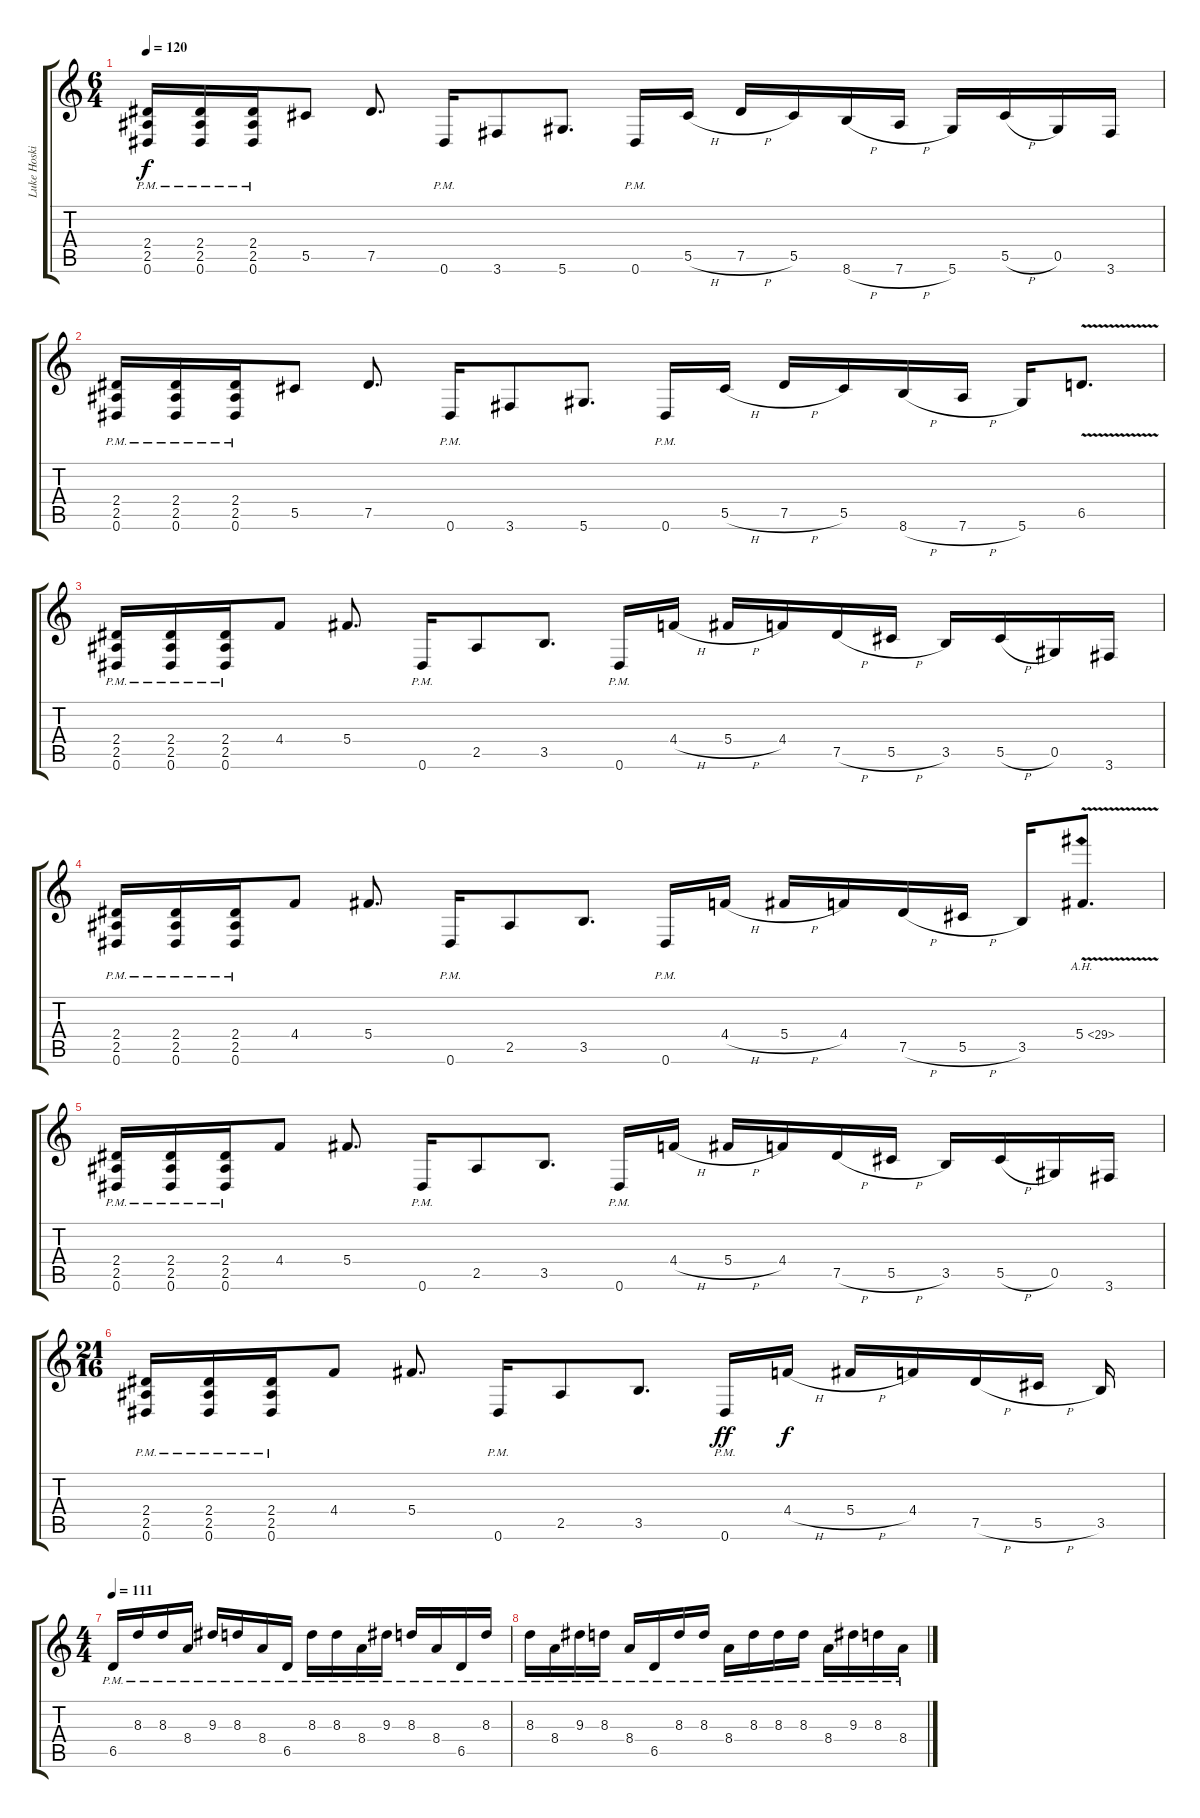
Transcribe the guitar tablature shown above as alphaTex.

\track ("Luke Hoskin" "Luke Hoski") {instrument overdrivenguitar}
\staff {score tabs}
\tuning (Eb4 Bb3 Gb3 Db3 Ab2 Eb2) {hide}
\ts (6 4)
\tempo 120
\clef g2
\ks c
(2.4{pm} 2.5{pm} 0.6{pm}).16{dy f} (2.4{pm} 2.5{pm} 0.6{pm}).16 (2.4{pm} 2.5{pm} 0.6{pm}).16 5.5.8 7.5.8{d} 0.6{pm}.16 3.6.8 5.6.8{d} 0.6{pm}.16 5.5{h}.16 7.5{h}.16 5.5.16 8.6{h}.16 7.6{h}.16 5.6.16 5.5{h}.16 0.5.16 3.6.16 |
(2.4{pm} 2.5{pm} 0.6{pm}).16 (2.4{pm} 2.5{pm} 0.6{pm}).16 (2.4{pm} 2.5{pm} 0.6{pm}).16 5.5.8 7.5.8{d} 0.6{pm}.16 3.6.8 5.6.8{d} 0.6{pm}.16 5.5{h}.16 7.5{h}.16 5.5.16 8.6{h}.16 7.6{h}.16 5.6.16 6.5{v}.8{d} |
(2.4{pm} 2.5{pm} 0.6{pm}).16 (2.4{pm} 2.5{pm} 0.6{pm}).16 (2.4{pm} 2.5{pm} 0.6{pm}).16 4.4.8 5.4.8{d} 0.6{pm}.16 2.5.8 3.5.8{d} 0.6{pm}.16 4.4{h}.16 5.4{h}.16 4.4.16 7.5{h}.16 5.5{h}.16 3.5.16 5.5{h}.16 0.5.16 3.6.16 |
(2.4{pm} 2.5{pm} 0.6{pm}).16 (2.4{pm} 2.5{pm} 0.6{pm}).16 (2.4{pm} 2.5{pm} 0.6{pm}).16 4.4.8 5.4.8{d} 0.6{pm}.16 2.5.8 3.5.8{d} 0.6{pm}.16 4.4{h}.16 5.4{h}.16 4.4.16 7.5{h}.16 5.5{h}.16 3.5.16 5.4{ah 24 v}.8{d} |
(2.4{pm} 2.5{pm} 0.6{pm}).16 (2.4{pm} 2.5{pm} 0.6{pm}).16 (2.4{pm} 2.5{pm} 0.6{pm}).16 4.4.8 5.4.8{d} 0.6{pm}.16 2.5.8 3.5.8{d} 0.6{pm}.16 4.4{h}.16 5.4{h}.16 4.4.16 7.5{h}.16 5.5{h}.16 3.5.16 5.5{h}.16 0.5.16 3.6.16 |
\ts (21 16)
(2.4{pm} 2.5{pm} 0.6{pm}).16 (2.4{pm} 2.5{pm} 0.6{pm}).16 (2.4{pm} 2.5{pm} 0.6{pm}).16 4.4.8 5.4.8{d} 0.6{pm}.16 2.5.8 3.5.8{d} 0.6{pm}.16{dy ff} 4.4{h}.16{dy f} 5.4{h}.16 4.4.16 7.5{h}.16 5.5{h}.16 3.5.16 |
\ts (4 4)
\tempo 111
6.5{pm}.16{volume 7 balance 8} 8.3{pm}.16 8.3{pm}.16 8.4{pm}.16 9.3{pm}.16 8.3{pm}.16 8.4{pm}.16 6.5{pm}.16 8.3{pm}.16 8.3{pm}.16 8.4{pm}.16 9.3{pm}.16 8.3{pm}.16 8.4{pm}.16 6.5{pm}.16 8.3{pm}.16 |
8.3{pm}.16 8.4{pm}.16 9.3{pm}.16 8.3{pm}.16 8.4{pm}.16 6.5{pm}.16 8.3{pm}.16 8.3{pm}.16 8.4{pm}.16 8.3{pm}.16 8.3{pm}.16 8.3{pm}.16 8.4{pm}.16 9.3{pm}.16 8.3{pm}.16 8.4{pm}.16
